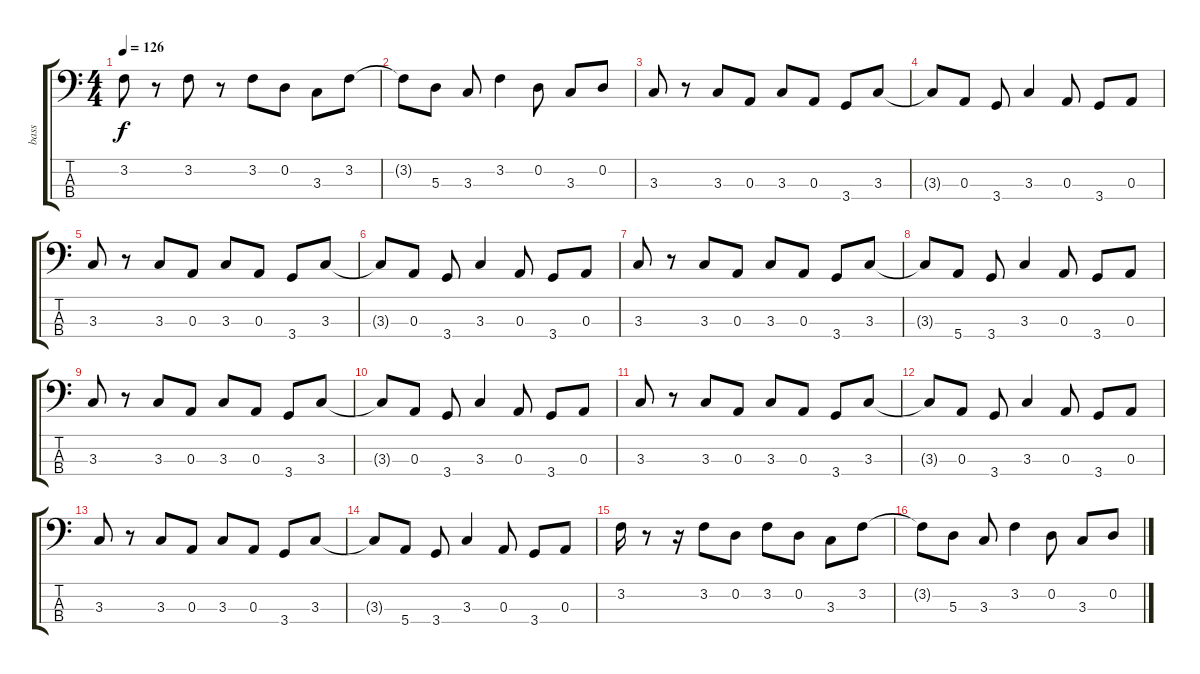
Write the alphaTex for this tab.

\track ("bass" "bass") {instrument electricbassfinger}
\staff {score tabs}
\tuning (G2 D2 A1 E1) {hide}
\ts (4 4)
\tempo 126
\clef f4
\ks c
3.2.8{dy f} r.8 3.2.8 r.8 3.2.8 0.2.8 3.3.8 3.2.8 |
3.2{t}.8 5.3.8 3.3.8 3.2.4 0.2.8 3.3.8 0.2.8 |
3.3.8 r.8 3.3.8 0.3.8 3.3.8 0.3.8 3.4.8 3.3.8 |
3.3{t}.8 0.3.8 3.4.8 3.3.4 0.3.8 3.4.8 0.3.8 |
3.3.8 r.8 3.3.8 0.3.8 3.3.8 0.3.8 3.4.8 3.3.8 |
3.3{t}.8 0.3.8 3.4.8 3.3.4 0.3.8 3.4.8 0.3.8 |
3.3.8 r.8 3.3.8 0.3.8 3.3.8 0.3.8 3.4.8 3.3.8 |
3.3{t}.8 5.4.8 3.4.8 3.3.4 0.3.8 3.4.8 0.3.8 |
3.3.8 r.8 3.3.8 0.3.8 3.3.8 0.3.8 3.4.8 3.3.8 |
3.3{t}.8 0.3.8 3.4.8 3.3.4 0.3.8 3.4.8 0.3.8 |
3.3.8 r.8 3.3.8 0.3.8 3.3.8 0.3.8 3.4.8 3.3.8 |
3.3{t}.8 0.3.8 3.4.8 3.3.4 0.3.8 3.4.8 0.3.8 |
3.3.8 r.8 3.3.8 0.3.8 3.3.8 0.3.8 3.4.8 3.3.8 |
3.3{t}.8 5.4.8 3.4.8 3.3.4 0.3.8 3.4.8 0.3.8 |
3.2.16 r.8 r.16 3.2.8 0.2.8 3.2.8 0.2.8 3.3.8 3.2.8 |
3.2{t}.8 5.3.8 3.3.8 3.2.4 0.2.8 3.3.8 0.2.8
